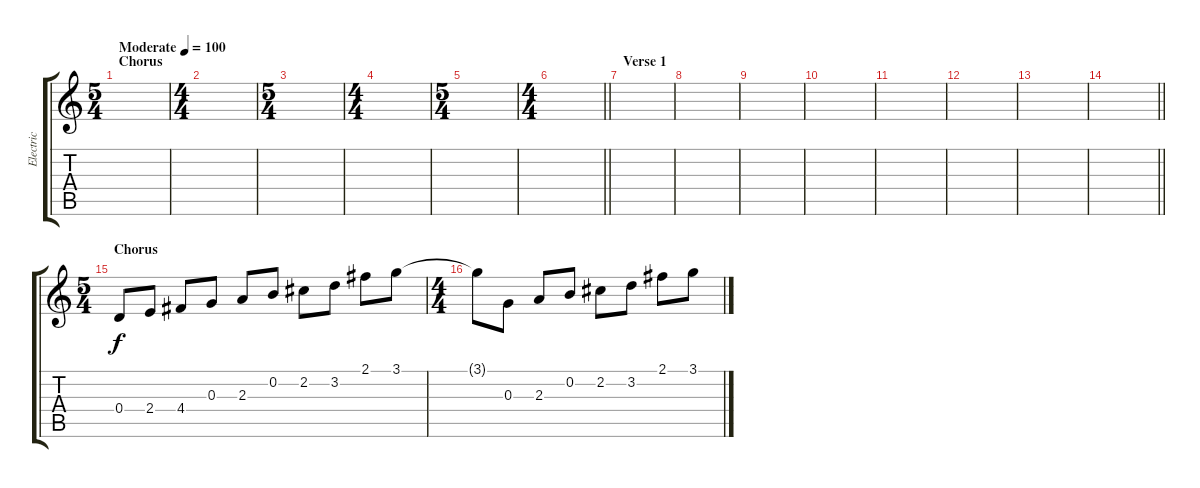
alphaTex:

\track ("Electric" "Electric") {instrument overdrivenguitar}
\staff {score tabs}
\tuning (E4 B3 G3 D3 A2 E2) {hide}
\ts (5 4)
\section ("" "Chorus")
\tempo (100 "Moderate")
\clef g2
\ks c
|
\ts (4 4)
|
\ts (5 4)
|
\ts (4 4)
|
\ts (5 4)
|
\ts (4 4)
\barLineRight lightlight
|
\section ("" "Verse 1")
|
|
|
|
|
|
|
\barLineRight lightlight
|
\ts (5 4)
\section ("" "Chorus")
0.4.8 2.4.8 4.4.8 0.3.8 2.3.8 0.2.8 2.2.8 3.2.8 2.1.8 3.1.8 |
\ts (4 4)
3.1{t}.8 0.3.8 2.3.8 0.2.8 2.2.8 3.2.8 2.1.8 3.1.8
